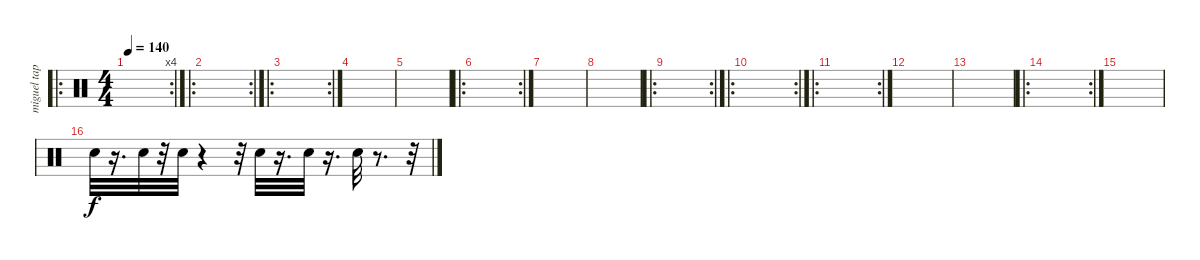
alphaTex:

\track ("miguel tapia" "miguel tap") {instrument percussion}
\staff {score}
\articulation defaults
\ro
\rc 4
\ts (4 4)
\tempo 140
\clef neutral
\ks c
|
\ro
\rc 2
|
\ro
\rc 2
|
|
|
\ro
\rc 2
|
|
|
\ro
\rc 2
|
\ro
\rc 2
|
\ro
\rc 2
|
|
|
\ro
\rc 2
|
|
"Electric Snare (hit)".32 r.16{d} "Electric Snare (hit)".32 r.32 "Electric Snare (hit)".32 r.4 r.32 "Electric Snare (hit)".32 r.16{d} "Electric Snare (hit)".32 r.16{d} "Electric Snare (hit)".32{dy f} r.8{d} r.32
